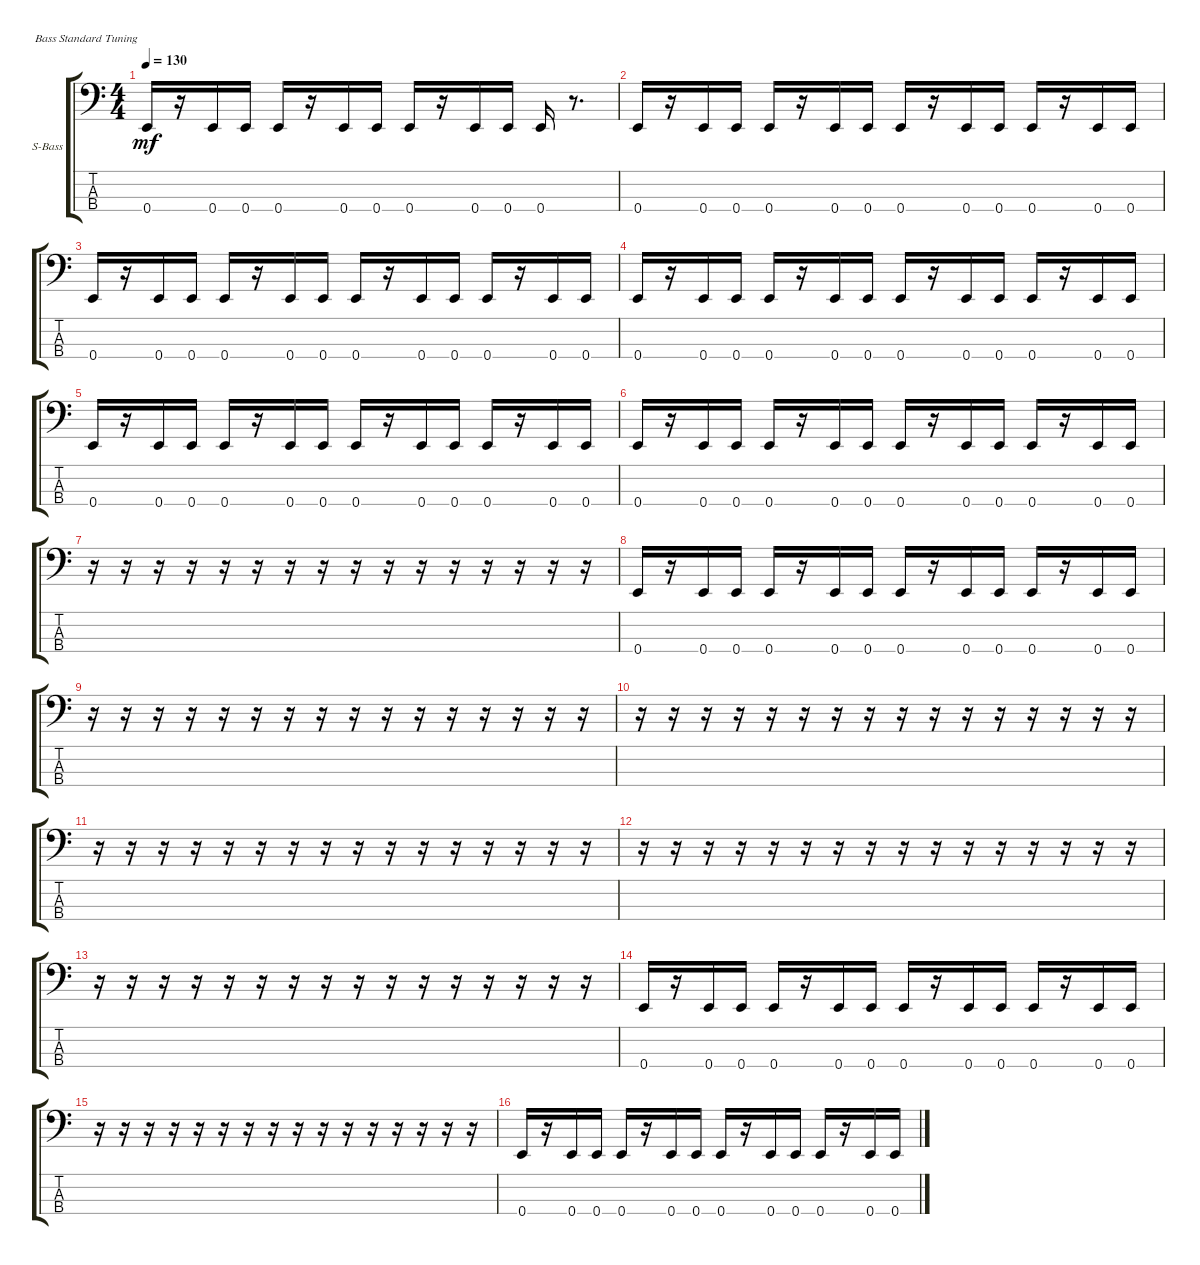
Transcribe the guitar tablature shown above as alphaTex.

\bracketExtendMode groupsimilarinstruments
\firstSystemTrackNameOrientation horizontal
\otherSystemsTrackNameOrientation horizontal
\track ("MIDI Ch. 3" "S-Bass") {instrument synthbass1}
\staff {score tabs}
\tuning (G2 D2 A1 E1)
\ts (4 4)
\tempo 130
\clef f4
\ks c
0.4.16{dy mf} r.16 0.4.16 0.4.16 0.4.16 r.16 0.4.16 0.4.16 0.4.16 r.16 0.4.16 0.4.16 0.4.16 r.8{d} |
0.4.16 r.16 0.4.16 0.4.16 0.4.16 r.16 0.4.16 0.4.16 0.4.16 r.16 0.4.16 0.4.16 0.4.16 r.16 0.4.16 0.4.16 |
0.4.16 r.16 0.4.16 0.4.16 0.4.16 r.16 0.4.16 0.4.16 0.4.16 r.16 0.4.16 0.4.16 0.4.16 r.16 0.4.16 0.4.16 |
0.4.16 r.16 0.4.16 0.4.16 0.4.16 r.16 0.4.16 0.4.16 0.4.16 r.16 0.4.16 0.4.16 0.4.16 r.16 0.4.16 0.4.16 |
0.4.16 r.16 0.4.16 0.4.16 0.4.16 r.16 0.4.16 0.4.16 0.4.16 r.16 0.4.16 0.4.16 0.4.16 r.16 0.4.16 0.4.16 |
0.4.16 r.16 0.4.16 0.4.16 0.4.16 r.16 0.4.16 0.4.16 0.4.16 r.16 0.4.16 0.4.16 0.4.16 r.16 0.4.16 0.4.16 |
r.16 r.16 r.16 r.16 r.16 r.16 r.16 r.16 r.16 r.16 r.16 r.16 r.16 r.16 r.16 r.16 |
0.4.16 r.16 0.4.16 0.4.16 0.4.16 r.16 0.4.16 0.4.16 0.4.16 r.16 0.4.16 0.4.16 0.4.16 r.16 0.4.16 0.4.16 |
r.16 r.16 r.16 r.16 r.16 r.16 r.16 r.16 r.16 r.16 r.16 r.16 r.16 r.16 r.16 r.16 |
r.16 r.16 r.16 r.16 r.16 r.16 r.16 r.16 r.16 r.16 r.16 r.16 r.16 r.16 r.16 r.16 |
r.16 r.16 r.16 r.16 r.16 r.16 r.16 r.16 r.16 r.16 r.16 r.16 r.16 r.16 r.16 r.16 |
r.16 r.16 r.16 r.16 r.16 r.16 r.16 r.16 r.16 r.16 r.16 r.16 r.16 r.16 r.16 r.16 |
r.16 r.16 r.16 r.16 r.16 r.16 r.16 r.16 r.16 r.16 r.16 r.16 r.16 r.16 r.16 r.16 |
0.4.16 r.16 0.4.16 0.4.16 0.4.16 r.16 0.4.16 0.4.16 0.4.16 r.16 0.4.16 0.4.16 0.4.16 r.16 0.4.16 0.4.16 |
r.16 r.16 r.16 r.16 r.16 r.16 r.16 r.16 r.16 r.16 r.16 r.16 r.16 r.16 r.16 r.16 |
0.4.16 r.16 0.4.16 0.4.16 0.4.16 r.16 0.4.16 0.4.16 0.4.16 r.16 0.4.16 0.4.16 0.4.16 r.16 0.4.16 0.4.16
